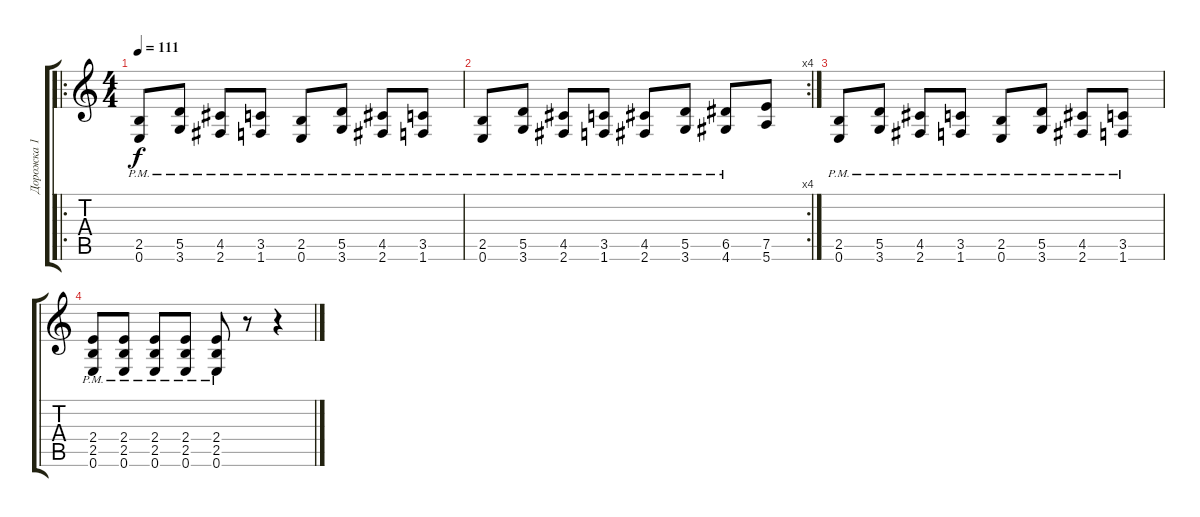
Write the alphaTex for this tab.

\track ("Дорожка 1" "Дорожка 1") {instrument distortionguitar}
\staff {score tabs}
\tuning (E4 B3 G3 D3 A2 E2) {hide}
\ro
\ts (4 4)
\tempo 111
\clef g2
\ks c
(2.5{pm} 0.6).8{dy f} (5.5{pm} 3.6).8 (4.5{pm} 2.6).8 (3.5{pm} 1.6).8 (2.5{pm} 0.6).8 (5.5{pm} 3.6).8 (4.5{pm} 2.6).8 (3.5{pm} 1.6).8 |
\rc 4
(2.5{pm} 0.6).8 (5.5{pm} 3.6).8 (4.5{pm} 2.6).8 (3.5{pm} 1.6).8 (4.5{pm} 2.6).8 (5.5{pm} 3.6).8 (6.5{pm} 4.6).8 (7.5 5.6).8 |
(2.5{pm} 0.6).8 (5.5{pm} 3.6).8 (4.5{pm} 2.6).8 (3.5{pm} 1.6).8 (2.5{pm} 0.6).8 (5.5{pm} 3.6).8 (4.5{pm} 2.6).8 (3.5{pm} 1.6).8 |
(2.4 2.5 0.6{pm}).8 (2.4 2.5 0.6{pm}).8 (2.4 2.5 0.6{pm}).8 (2.4 2.5 0.6{pm}).8 (2.4 2.5 0.6{pm}).8 r.8 r.4
